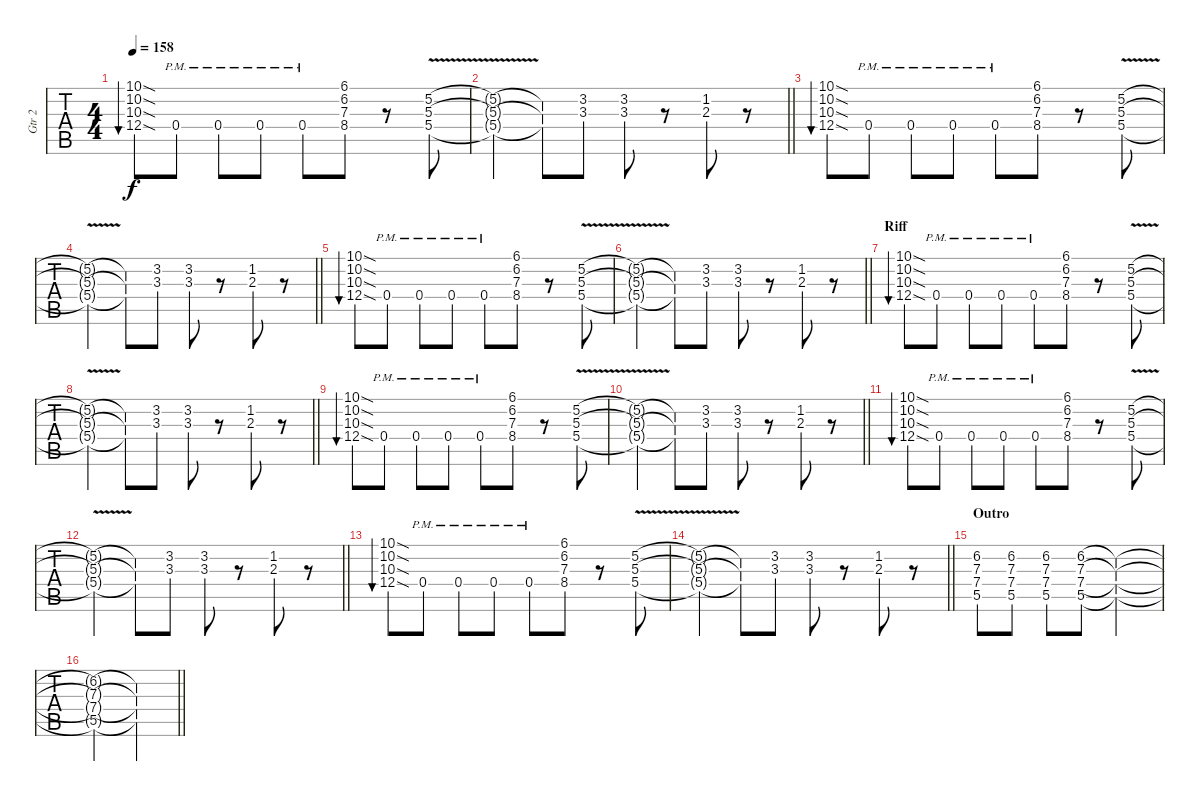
\track ("Gtr 2" "Gtr 2") {instrument distortionguitar}
\staff {tabs}
\tuning (E4 B3 G3 D3 A2 E2) {hide}
\ts (4 4)
\tempo 158
\clef g2
\ks c
(10.1{sod} 10.2{sod} 10.3{sod} 12.4{sod}).8{bu 60 dy f} 0.4{pm}.8 0.4{pm}.8 0.4{pm}.8 0.4{pm}.8 (6.1 6.2 7.3 8.4).8 r.8 (5.2{v} 5.3{v} 5.4{v}).8 |
\barLineRight lightlight
(5.2{t} 5.3{t} 5.4{t}).4 (5.2{t} 5.3{t} 5.4{t}).8 (3.2 3.3).8 (3.2 3.3).8 r.8 (1.2 2.3).8 r.8 |
(10.1{sod} 10.2{sod} 10.3{sod} 12.4{sod}).8{bu 60} 0.4{pm}.8 0.4{pm}.8 0.4{pm}.8 0.4{pm}.8 (6.1 6.2 7.3 8.4).8 r.8 (5.2{v} 5.3{v} 5.4{v}).8 |
\barLineRight lightlight
(5.2{t} 5.3{t} 5.4{t}).4 (5.2{t} 5.3{t} 5.4{t}).8 (3.2 3.3).8 (3.2 3.3).8 r.8 (1.2 2.3).8 r.8 |
(10.1{sod} 10.2{sod} 10.3{sod} 12.4{sod}).8{bu 60} 0.4{pm}.8 0.4{pm}.8 0.4{pm}.8 0.4{pm}.8 (6.1 6.2 7.3 8.4).8 r.8 (5.2{v} 5.3{v} 5.4{v}).8 |
\barLineRight lightlight
(5.2{t} 5.3{t} 5.4{t}).4 (5.2{t} 5.3{t} 5.4{t}).8 (3.2 3.3).8 (3.2 3.3).8 r.8 (1.2 2.3).8 r.8 |
\section ("" "Riff")
(10.1{sod} 10.2{sod} 10.3{sod} 12.4{sod}).8{bu 60} 0.4{pm}.8 0.4{pm}.8 0.4{pm}.8 0.4{pm}.8 (6.1 6.2 7.3 8.4).8 r.8 (5.2{v} 5.3{v} 5.4{v}).8 |
\barLineRight lightlight
(5.2{t} 5.3{t} 5.4{t}).4 (5.2{t} 5.3{t} 5.4{t}).8 (3.2 3.3).8 (3.2 3.3).8 r.8 (1.2 2.3).8 r.8 |
(10.1{sod} 10.2{sod} 10.3{sod} 12.4{sod}).8{bu 60} 0.4{pm}.8 0.4{pm}.8 0.4{pm}.8 0.4{pm}.8 (6.1 6.2 7.3 8.4).8 r.8 (5.2{v} 5.3{v} 5.4{v}).8 |
\barLineRight lightlight
(5.2{t} 5.3{t} 5.4{t}).4 (5.2{t} 5.3{t} 5.4{t}).8 (3.2 3.3).8 (3.2 3.3).8 r.8 (1.2 2.3).8 r.8 |
(10.1{sod} 10.2{sod} 10.3{sod} 12.4{sod}).8{bu 60} 0.4{pm}.8 0.4{pm}.8 0.4{pm}.8 0.4{pm}.8 (6.1 6.2 7.3 8.4).8 r.8 (5.2{v} 5.3{v} 5.4{v}).8 |
\barLineRight lightlight
(5.2{t} 5.3{t} 5.4{t}).4 (5.2{t} 5.3{t} 5.4{t}).8 (3.2 3.3).8 (3.2 3.3).8 r.8 (1.2 2.3).8 r.8 |
(10.1{sod} 10.2{sod} 10.3{sod} 12.4{sod}).8{bu 60} 0.4{pm}.8 0.4{pm}.8 0.4{pm}.8 0.4{pm}.8 (6.1 6.2 7.3 8.4).8 r.8 (5.2{v} 5.3{v} 5.4{v}).8 |
\barLineRight lightlight
(5.2{t} 5.3{t} 5.4{t}).4 (5.2{t} 5.3{t} 5.4{t}).8 (3.2 3.3).8 (3.2 3.3).8 r.8 (1.2 2.3).8 r.8 |
\section ("" "Outro")
(6.2 7.3 7.4 5.5).8 (6.2 7.3 7.4 5.5).8 (6.2 7.3 7.4 5.5).8 (6.2 7.3 7.4 5.5).8 (6.2{t} 7.3{t} 7.4{t} 5.5{t}).2 |
\barLineRight lightlight
(6.2{t} 7.3{t} 7.4{t} 5.5{t}).2 (6.2{t} 7.3{t} 7.4{t} 5.5{t}).2
